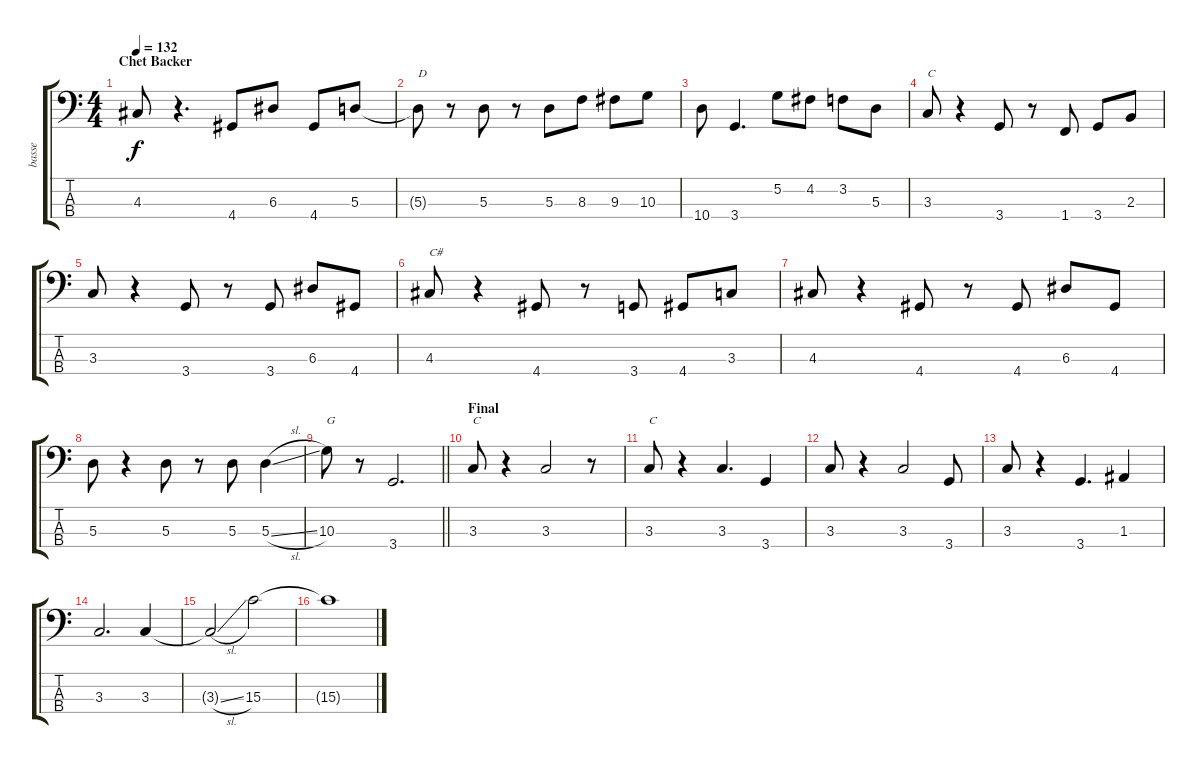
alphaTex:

\track ("basse" "basse") {instrument electricbassfinger}
\staff {score tabs}
\tuning (G2 D2 A1 E1) {hide}
\ts (4 4)
\section ("" "Chet Backer")
\tempo 132
\clef f4
\ks c
4.3.8{dy f} r.4{d} 4.4.8 6.3.8 4.4.8 5.3.8 |
5.3{t}.8{txt "D"} r.8 5.3.8 r.8 5.3.8 8.3.8 9.3.8 10.3.8 |
10.4.8 3.4.4{d} 5.2.8 4.2.8 3.2.8 5.3.8 |
3.3.8{txt "C"} r.4 3.4.8 r.8 1.4.8 3.4.8 2.3.8 |
3.3.8 r.4 3.4.8 r.8 3.4.8 6.3.8 4.4.8 |
4.3.8{txt "C#"} r.4 4.4.8 r.8 3.4.8 4.4.8 3.3.8 |
4.3.8 r.4 4.4.8 r.8 4.4.8 6.3.8 4.4.8 |
5.3.8 r.4 5.3.8 r.8 5.3.8 5.3{sl}.4 |
\barLineRight lightlight
10.3.8{txt "G"} r.8 3.4.2{d} |
\section ("" "Final")
3.3.8{txt "C"} r.4 3.3.2 r.8 |
3.3.8{txt "C"} r.4 3.3.4{d} 3.4.4 |
3.3.8 r.4 3.3.2 3.4.8 |
3.3.8 r.4 3.4.4{d} 1.3.4 |
3.3.2{d} 3.3.4 |
3.3{sl t}.2 15.3.2 |
15.3{t}.1
